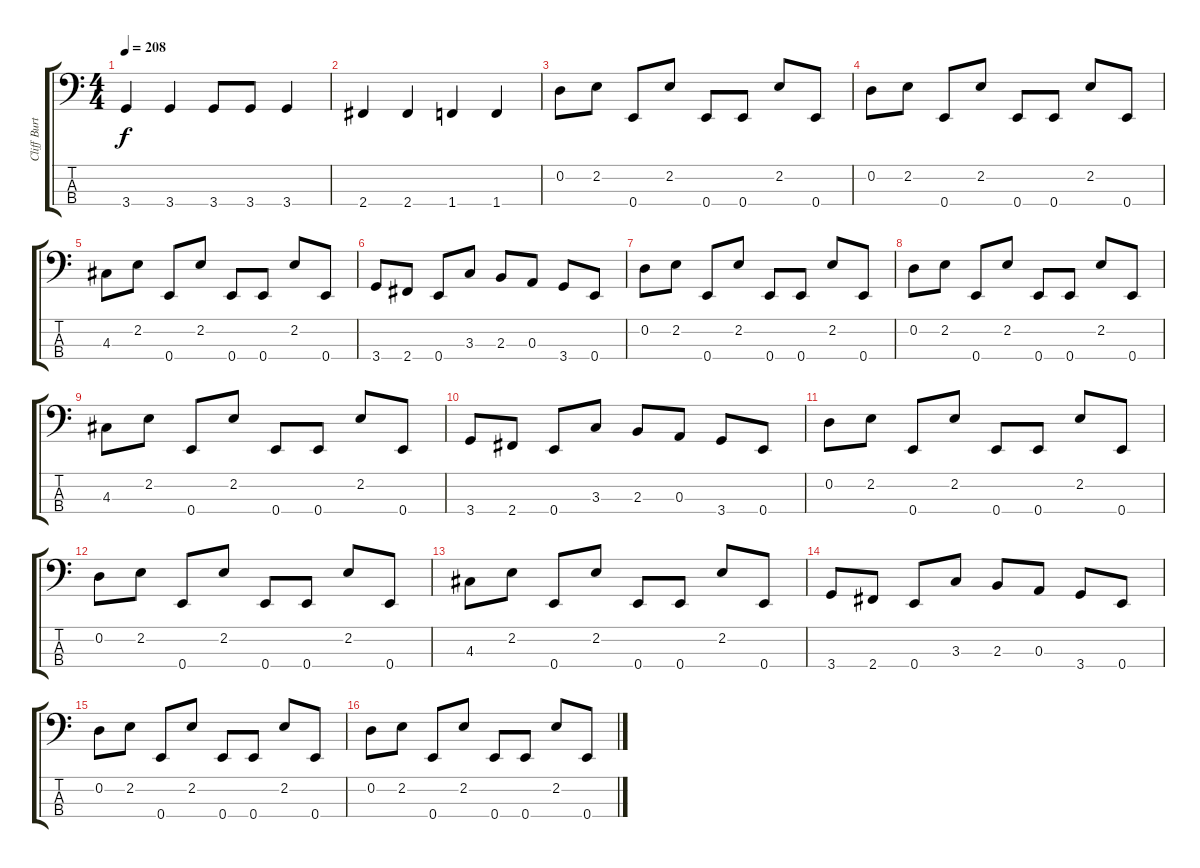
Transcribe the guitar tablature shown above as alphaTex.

\track ("Cliff Burton" "Cliff Burt") {instrument electricbassfinger}
\staff {score tabs}
\tuning (G2 D2 A1 E1) {hide}
\ts (4 4)
\tempo 208
\clef f4
\ks c
3.4.4{dy f} 3.4.4 3.4.8 3.4.8 3.4.4 |
2.4.4 2.4.4 1.4.4 1.4.4 |
0.2.8 2.2.8 0.4.8 2.2.8 0.4.8 0.4.8 2.2.8 0.4.8 |
0.2.8 2.2.8 0.4.8 2.2.8 0.4.8 0.4.8 2.2.8 0.4.8 |
4.3.8 2.2.8 0.4.8 2.2.8 0.4.8 0.4.8 2.2.8 0.4.8 |
3.4.8 2.4.8 0.4.8 3.3.8 2.3.8 0.3.8 3.4.8 0.4.8 |
0.2.8 2.2.8 0.4.8 2.2.8 0.4.8 0.4.8 2.2.8 0.4.8 |
0.2.8 2.2.8 0.4.8 2.2.8 0.4.8 0.4.8 2.2.8 0.4.8 |
4.3.8 2.2.8 0.4.8 2.2.8 0.4.8 0.4.8 2.2.8 0.4.8 |
3.4.8 2.4.8 0.4.8 3.3.8 2.3.8 0.3.8 3.4.8 0.4.8 |
0.2.8 2.2.8 0.4.8 2.2.8 0.4.8 0.4.8 2.2.8 0.4.8 |
0.2.8 2.2.8 0.4.8 2.2.8 0.4.8 0.4.8 2.2.8 0.4.8 |
4.3.8 2.2.8 0.4.8 2.2.8 0.4.8 0.4.8 2.2.8 0.4.8 |
3.4.8 2.4.8 0.4.8 3.3.8 2.3.8 0.3.8 3.4.8 0.4.8 |
0.2.8 2.2.8 0.4.8 2.2.8 0.4.8 0.4.8 2.2.8 0.4.8 |
0.2.8 2.2.8 0.4.8 2.2.8 0.4.8 0.4.8 2.2.8 0.4.8
